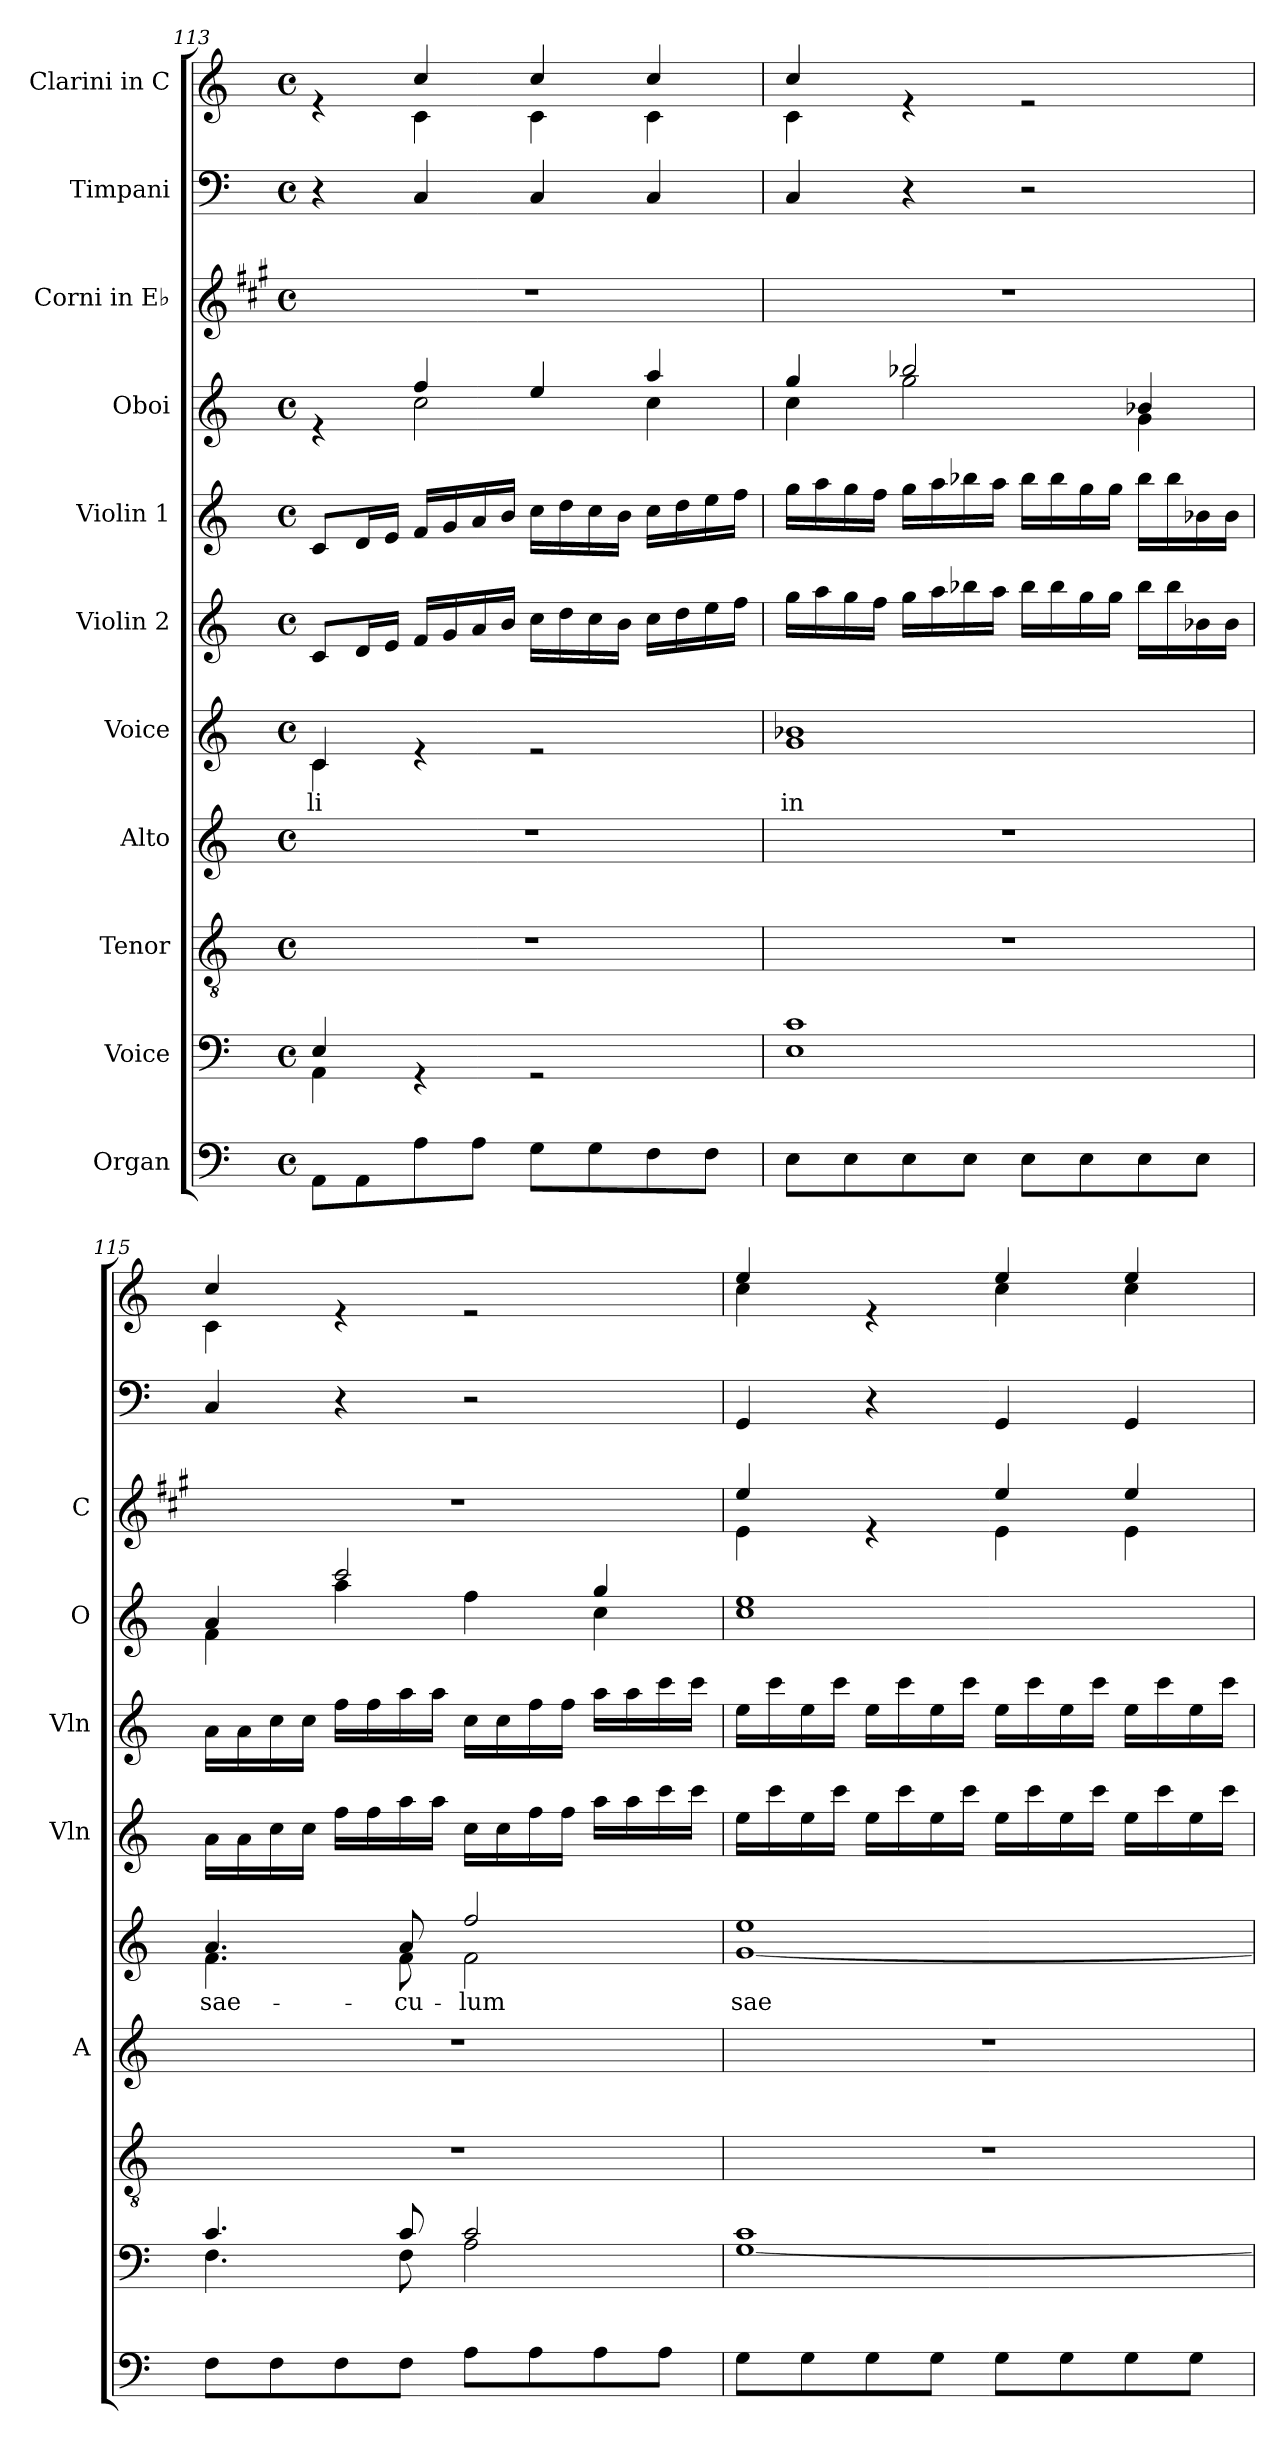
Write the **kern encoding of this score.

**kern	**kern	**kern	**kern	**kern	**text	**kern	**kern	**kern	**kern	**kern	**kern
*part11	*part10	*part9	*part8	*part7	*part7	*part6	*part5	*part4	*part3	*part2	*part1
*staff11	*staff10	*staff9	*staff8	*staff7	*staff7	*staff6	*staff5	*staff4	*staff3	*staff2	*staff1
*I"Organ	*I"Voice	*I"Tenor	*I"Alto	*I"Voice	*	*I"Violin 2	*I"Violin 1	*I"Oboi	*I"Corni in E♭	*I"Timpani	*I"Clarini in C
*	*	*	*I'A	*	*	*I'Vln	*I'Vln	*I'O	*I'C	*	*
!!LO:PB:g=z
*clefF4	*clefF4	*clefGv2	*clefG2	*clefG2	*	*clefG2	*clefG2	*clefG2	*clefG2	*clefF4	*clefG2
*	*	*	*	*	*	*	*	*	*ITrd5c9	*	*
*k[]	*k[]	*k[]	*k[]	*k[]	*	*k[]	*k[]	*k[]	*k[]	*k[]	*k[]
*M4/4	*M4/4	*M4/4	*M4/4	*M4/4	*	*M4/4	*M4/4	*M4/4	*M4/4	*M4/4	*M4/4
*met(c)	*met(c)	*met(c)	*met(c)	*met(c)	*	*met(c)	*met(c)	*met(c)	*met(c)	*met(c)	*met(c)
=113	=113	=113	=113	=113	=113	=113	=113	=113	=113	=113	=113
*	*^	*	*	*	*	*	*	*	*	*	*
!	!	!	!	!	!	!LO:LY:b	!	!	!	!	!	!
*	*	*	*	*	*^	*	*	*	*^	*	*	*^
8AA\L	4E/	4AA\	1r	1r	4c/	4c\	-li	8c/L	8c/L	4re	4ryy	1r	4r	4re	4ryy
8AA\	.	.	.	.	.	.	.	16d/L	16d/L	.	.	.	.	.	.
.	.	.	.	.	.	.	.	16e/JJ	16e/JJ	.	.	.	.	.	.
8A\	4rGG	2.ryy	.	.	4re	2.ryy	.	16f/LL	16f/LL	4ff/	2cc\	.	4C/	4cc/	4c\
.	.	.	.	.	.	.	.	16g/	16g/	.	.	.	.	.	.
8A\J	.	.	.	.	.	.	.	16a/	16a/	.	.	.	.	.	.
.	.	.	.	.	.	.	.	16b/JJ	16b/JJ	.	.	.	.	.	.
8G\L	2rGG	.	.	.	2re	.	.	16cc\LL	16cc\LL	4ee/	.	.	4C/	4cc/	4c\
.	.	.	.	.	.	.	.	16dd\	16dd\	.	.	.	.	.	.
8G\	.	.	.	.	.	.	.	16cc\	16cc\	.	.	.	.	.	.
.	.	.	.	.	.	.	.	16b\JJ	16b\JJ	.	.	.	.	.	.
8F\	.	.	.	.	.	.	.	16cc\LL	16cc\LL	4aa/	4cc\	.	4C/	4cc/	4c\
.	.	.	.	.	.	.	.	16dd\	16dd\	.	.	.	.	.	.
8F\J	.	.	.	.	.	.	.	16ee\	16ee\	.	.	.	.	.	.
.	.	.	.	.	.	.	.	16ff\JJ	16ff\JJ	.	.	.	.	.	.
=114	=114	=114	=114	=114	=114	=114	=114	=114	=114	=114	=114	=114	=114	=114	=114
!	!	!	!	!	!	!	!LO:LY:b	!	!	!	!	!	!	!	!
8E\L	1c	1E	1r	1r	1b-X	1g	in	16gg\LL	16gg\LL	4gg/	4cc\	1r	4C/	4cc/	4c\
.	.	.	.	.	.	.	.	16aa\	16aa\	.	.	.	.	.	.
8E\	.	.	.	.	.	.	.	16gg\	16gg\	.	.	.	.	.	.
.	.	.	.	.	.	.	.	16ff\JJ	16ff\JJ	.	.	.	.	.	.
8E\	.	.	.	.	.	.	.	16gg\LL	16gg\LL	2bb-X/	2gg\	.	4r	4re	2.ryy
.	.	.	.	.	.	.	.	16aa\	16aa\	.	.	.	.	.	.
8E\J	.	.	.	.	.	.	.	16bb-X\	16bb-X\	.	.	.	.	.	.
.	.	.	.	.	.	.	.	16aa\JJ	16aa\JJ	.	.	.	.	.	.
8E\L	.	.	.	.	.	.	.	16bb-\LL	16bb-\LL	.	.	.	2r	2re	.
.	.	.	.	.	.	.	.	16bb-\	16bb-\	.	.	.	.	.	.
8E\	.	.	.	.	.	.	.	16gg\	16gg\	.	.	.	.	.	.
.	.	.	.	.	.	.	.	16gg\JJ	16gg\JJ	.	.	.	.	.	.
8E\	.	.	.	.	.	.	.	16bb-\LL	16bb-\LL	4b-X/	4g\	.	.	.	.
.	.	.	.	.	.	.	.	16bb-\	16bb-\	.	.	.	.	.	.
8E\J	.	.	.	.	.	.	.	16b-X\	16b-X\	.	.	.	.	.	.
.	.	.	.	.	.	.	.	16b-\JJ	16b-\JJ	.	.	.	.	.	.
=115	=115	=115	=115	=115	=115	=115	=115	=115	=115	=115	=115	=115	=115	=115	=115
!	!	!	!	!	!	!	!LO:LY:b	!	!	!	!	!	!	!	!
8F\L	4.c/	4.F\	1r	1r	4.a/	4.f\	sae-	16a\LL	16a\LL	4a/	4f\	1r	4C/	4cc/	4c\
.	.	.	.	.	.	.	.	16a\	16a\	.	.	.	.	.	.
8F\	.	.	.	.	.	.	.	16cc\	16cc\	.	.	.	.	.	.
.	.	.	.	.	.	.	.	16cc\JJ	16cc\JJ	.	.	.	.	.	.
8F\	.	.	.	.	.	.	.	16ff\LL	16ff\LL	2ccc/	4aa\	.	4r	4re	2.ryy
.	.	.	.	.	.	.	.	16ff\	16ff\	.	.	.	.	.	.
!	!	!	!	!	!	!	!LO:LY:b	!	!	!	!	!	!	!	!
8F\J	8c/	8F\	.	.	8a/	8f\	-cu-	16aa\	16aa\	.	.	.	.	.	.
.	.	.	.	.	.	.	.	16aa\JJ	16aa\JJ	.	.	.	.	.	.
!	!	!	!	!	!	!	!LO:LY:b	!	!	!	!	!	!	!	!
8A\L	2c/	2A\	.	.	2ff/	2f\	-lum	16cc\LL	16cc\LL	.	4ff\	.	2r	2re	.
.	.	.	.	.	.	.	.	16cc\	16cc\	.	.	.	.	.	.
8A\	.	.	.	.	.	.	.	16ff\	16ff\	.	.	.	.	.	.
.	.	.	.	.	.	.	.	16ff\JJ	16ff\JJ	.	.	.	.	.	.
8A\	.	.	.	.	.	.	.	16aa\LL	16aa\LL	4gg/	4cc\	.	.	.	.
.	.	.	.	.	.	.	.	16aa\	16aa\	.	.	.	.	.	.
8A\J	.	.	.	.	.	.	.	16ccc\	16ccc\	.	.	.	.	.	.
.	.	.	.	.	.	.	.	16ccc\JJ	16ccc\JJ	.	.	.	.	.	.
!!LO:PB:g=z	!!
=116	=116	=116	=116	=116	=116	=116	=116	=116	=116	=116	=116	=116	=116	=116	=116
!	!	!	!	!	!	!	!LO:LY:b	!	!	!	!	!	!	!	!
*	*	*	*	*	*	*	*	*	*	*	*	*^	*	*	*
8G\L	1c	[1G	1r	1r	1ee	[1g	sae-	16ee\LL	16ee\LL	1ee	1cc	4g/	4G\	4GG/	4ee/	4cc\
.	.	.	.	.	.	.	.	16ccc\	16ccc\	.	.	.	.	.	.	.
8G\	.	.	.	.	.	.	.	16ee\	16ee\	.	.	.	.	.	.	.
.	.	.	.	.	.	.	.	16ccc\JJ	16ccc\JJ	.	.	.	.	.	.	.
8G\	.	.	.	.	.	.	.	16ee\LL	16ee\LL	.	.	4re	4ryy	4r	4re	4ryy
.	.	.	.	.	.	.	.	16ccc\	16ccc\	.	.	.	.	.	.	.
8G\J	.	.	.	.	.	.	.	16ee\	16ee\	.	.	.	.	.	.	.
.	.	.	.	.	.	.	.	16ccc\JJ	16ccc\JJ	.	.	.	.	.	.	.
8G\L	.	.	.	.	.	.	.	16ee\LL	16ee\LL	.	.	4g/	4G\	4GG/	4ee/	4cc\
.	.	.	.	.	.	.	.	16ccc\	16ccc\	.	.	.	.	.	.	.
8G\	.	.	.	.	.	.	.	16ee\	16ee\	.	.	.	.	.	.	.
.	.	.	.	.	.	.	.	16ccc\JJ	16ccc\JJ	.	.	.	.	.	.	.
8G\	.	.	.	.	.	.	.	16ee\LL	16ee\LL	.	.	4g/	4G\	4GG/	4ee/	4cc\
.	.	.	.	.	.	.	.	16ccc\	16ccc\	.	.	.	.	.	.	.
8G\J	.	.	.	.	.	.	.	16ee\	16ee\	.	.	.	.	.	.	.
.	.	.	.	.	.	.	.	16ccc\JJ	16ccc\JJ	.	.	.	.	.	.	.
*	*	*	*	*	*	*	*	*	*	*v	*v	*	*	*	*v	*v
*	*v	*v	*	*	*v	*v	*	*	*	*	*v	*v	*	*
=	=	=	=	=	=	=	=	=	=	=	=
*-	*-	*-	*-	*-	*-	*-	*-	*-	*-	*-	*-
